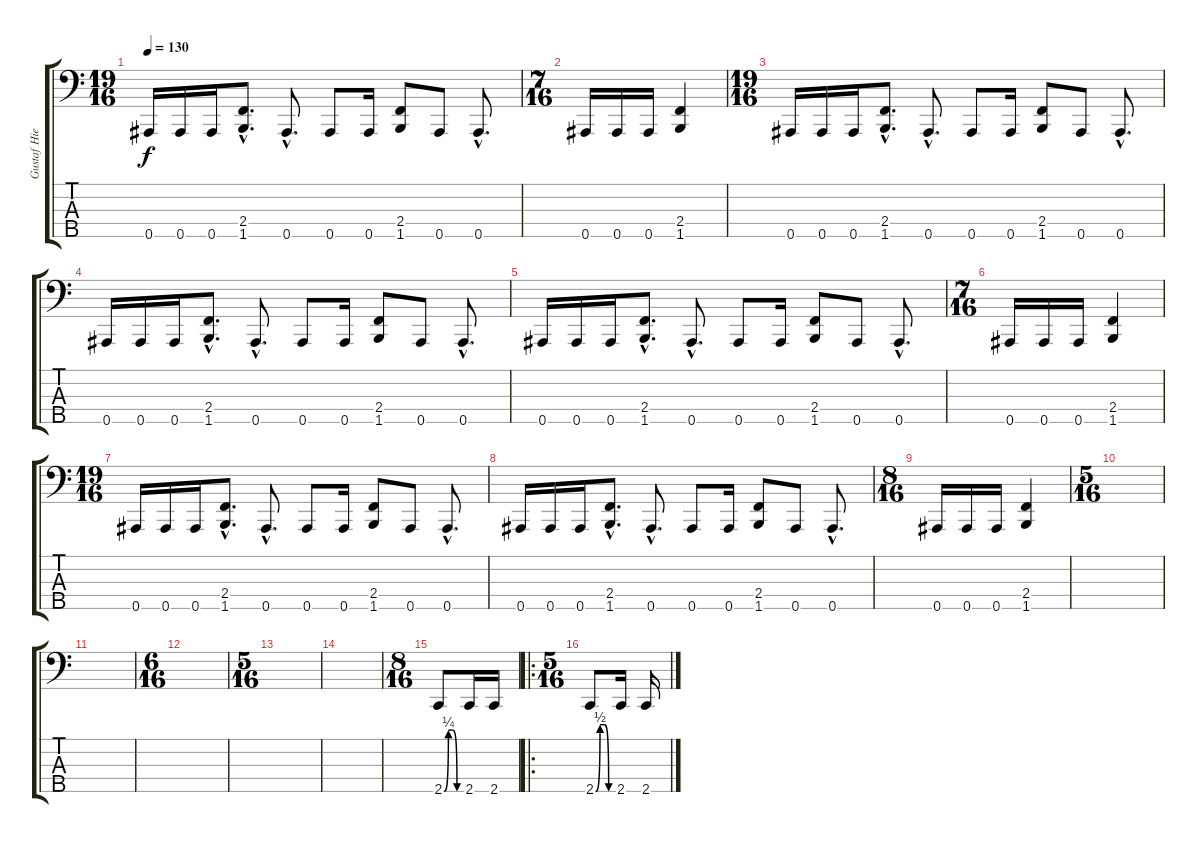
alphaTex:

\track ("Gustaf Hielm - Bass" "Gustaf Hie") {instrument electricbasspick}
\staff {score tabs}
\tuning (Gb2 Db2 Ab1 Eb1 Bb0) {hide}
\ts (19 16)
\tempo 130
\clef f4
\ks c
0.5.16{dy f} 0.5.16 0.5.16 (2.4{hac} 1.5{hac}).8{d} 0.5{hac}.8{d} 0.5.8 0.5.16 (2.4 1.5).8 0.5.8 0.5{hac}.8{d} |
\ts (7 16)
0.5.16 0.5.16 0.5.16 (2.4 1.5).4 |
\ts (19 16)
0.5.16 0.5.16 0.5.16 (2.4{hac} 1.5{hac}).8{d} 0.5{hac}.8{d} 0.5.8 0.5.16 (2.4 1.5).8 0.5.8 0.5{hac}.8{d} |
0.5.16 0.5.16 0.5.16 (2.4{hac} 1.5{hac}).8{d} 0.5{hac}.8{d} 0.5.8 0.5.16 (2.4 1.5).8 0.5.8 0.5{hac}.8{d} |
0.5.16 0.5.16 0.5.16 (2.4{hac} 1.5{hac}).8{d} 0.5{hac}.8{d} 0.5.8 0.5.16 (2.4 1.5).8 0.5.8 0.5{hac}.8{d} |
\ts (7 16)
0.5.16 0.5.16 0.5.16 (2.4 1.5).4 |
\ts (19 16)
0.5.16 0.5.16 0.5.16 (2.4{hac} 1.5{hac}).8{d} 0.5{hac}.8{d} 0.5.8 0.5.16 (2.4 1.5).8 0.5.8 0.5{hac}.8{d} |
0.5.16 0.5.16 0.5.16 (2.4{hac} 1.5{hac}).8{d} 0.5{hac}.8{d} 0.5.8 0.5.16 (2.4 1.5).8 0.5.8 0.5{hac}.8{d} |
\ts (8 16)
0.5.16 0.5.16 0.5.16 (2.4 1.5).4 |
\ts (5 16)
|
|
\ts (6 16)
|
\ts (5 16)
|
|
\ts (8 16)
2.5{be (custom 0 0 15 1 30 1 45 0 60 0)}.8 2.5.16 2.5.16 |
\ro
\ts (5 16)
2.5{be (custom 0 0 15 2 30 2 45 0 60 0)}.8 2.5.16 2.5.16
